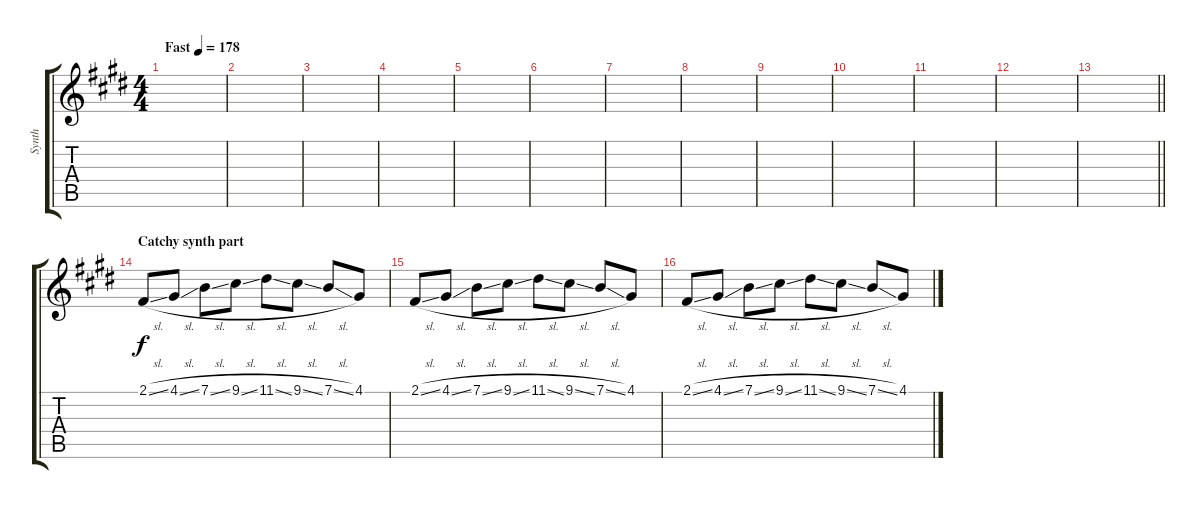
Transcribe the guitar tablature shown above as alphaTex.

\track ("Synth" "Synth") {instrument lead2sawtooth}
\staff {score tabs}
\tuning (E4 B3 G3 D3 A2 E2) {hide}
\ts (4 4)
\tempo (178 "Fast")
\clef g2
\ks e
|
|
|
|
|
|
|
|
|
|
|
|
\barLineRight lightlight
|
\section ("" "Catchy synth part")
2.1{sl}.8 4.1{sl}.8 7.1{sl}.8 9.1{sl}.8 11.1{sl}.8 9.1{sl}.8 7.1{sl}.8 4.1.8 |
2.1{sl}.8 4.1{sl}.8 7.1{sl}.8 9.1{sl}.8 11.1{sl}.8 9.1{sl}.8 7.1{sl}.8 4.1.8 |
2.1{sl}.8 4.1{sl}.8 7.1{sl}.8 9.1{sl}.8 11.1{sl}.8 9.1{sl}.8 7.1{sl}.8 4.1.8
